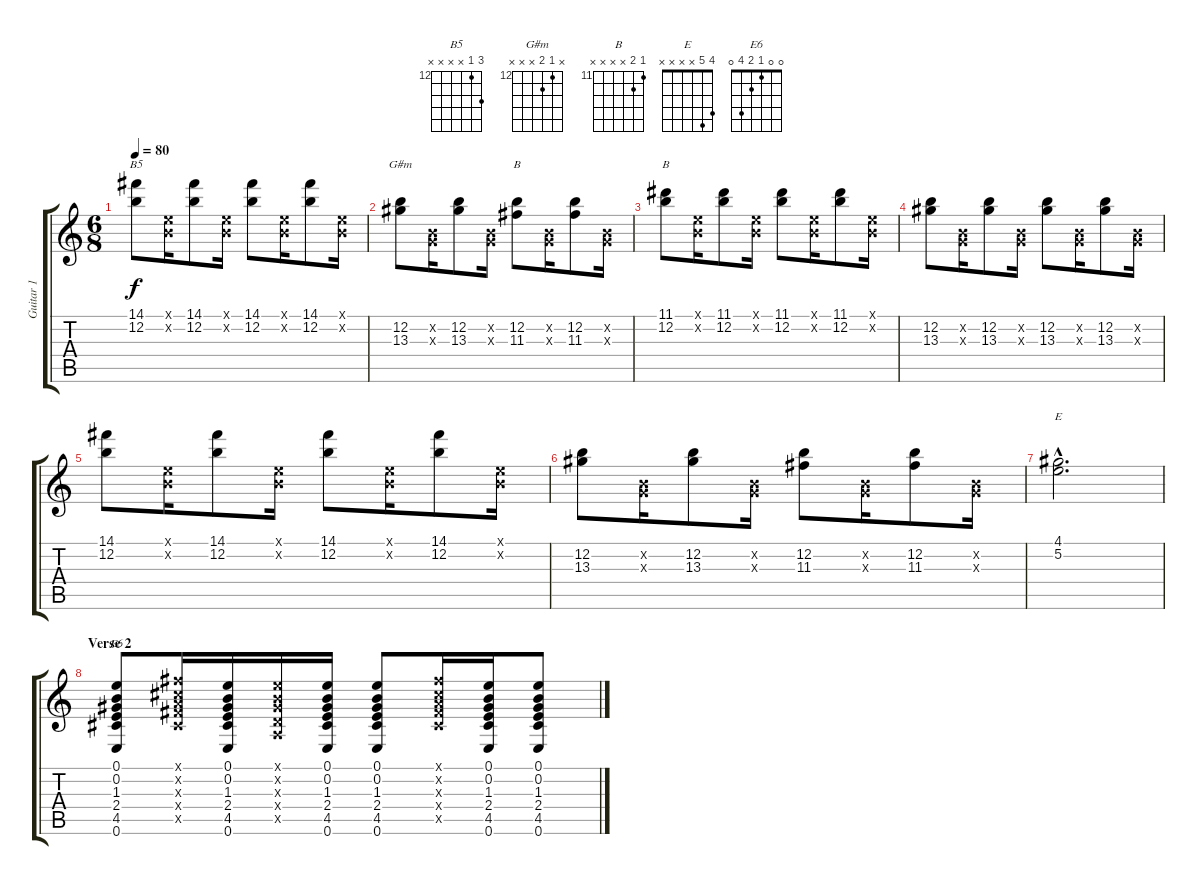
\track ("Guitar 1" "Guitar 1") {instrument acousticguitarnylon}
\staff {score tabs}
\tuning (E4 B3 G3 D3 A2 E2) {hide}
\chord ("B5" 14 12 x x x x) {firstfret 12}
\chord ("G#m" x 12 13 x x x) {firstfret 12}
\chord ("B" x 12 11 x x x) {firstfret 11}
\chord ("B" 11 12 x x x x) {firstfret 11}
\chord ("E" 4 5 x x x x)
\chord ("E6" 0 0 1 2 4 0)
\ts (6 8)
\tempo 80
\clef g2
\ks c
(14.1 12.2).8{ch "B5" dy f} (0.1{x} 0.2{x}).16 (14.1 12.2).8 (0.1{x} 0.2{x}).16 (14.1 12.2).8 (0.1{x} 0.2{x}).16 (14.1 12.2).8 (0.1{x} 0.2{x}).16 |
(12.2 13.3).8{ch "G#m"} (0.2{x} 0.3{x}).16 (12.2 13.3).8 (0.2{x} 0.3{x}).16 (12.2 11.3).8{ch "B"} (0.2{x} 0.3{x}).16 (12.2 11.3).8 (0.2{x} 0.3{x}).16 |
(11.1 12.2).8{ch "B"} (0.1{x} 0.2{x}).16 (11.1 12.2).8 (0.1{x} 0.2{x}).16 (11.1 12.2).8 (0.1{x} 0.2{x}).16 (11.1 12.2).8 (0.1{x} 0.2{x}).16 |
(12.2 13.3).8 (0.2{x} 0.3{x}).16 (12.2 13.3).8 (0.2{x} 0.3{x}).16 (12.2 13.3).8 (0.2{x} 0.3{x}).16 (12.2 13.3).8 (0.2{x} 0.3{x}).16 |
(14.1 12.2).8 (0.1{x} 0.2{x}).16 (14.1 12.2).8 (0.1{x} 0.2{x}).16 (14.1 12.2).8 (0.1{x} 0.2{x}).16 (14.1 12.2).8 (0.1{x} 0.2{x}).16 |
(12.2 13.3).8 (0.2{x} 0.3{x}).16 (12.2 13.3).8 (0.2{x} 0.3{x}).16 (12.2 11.3).8 (0.2{x} 0.3{x}).16 (12.2 11.3).8 (0.2{x} 0.3{x}).16 |
(4.1{hac} 5.2{hac}).2{d ch "E"} |
\section ("" "Verse 2")
(0.1 0.2 1.3 2.4 4.5 0.6).8{ch "E6"} (2.1{x} 2.2{x} 2.3{x} 4.4{x} 4.5{x}).16 (0.1 0.2 1.3 2.4 4.5 0.6).16 (0.1{x} 0.2{x} 1.3{x} 0.4{x} 0.5{x}).16 (0.1 0.2 1.3 2.4 4.5 0.6).16 (0.1 0.2 1.3 2.4 4.5 0.6).8 (2.1{x} 2.2{x} 2.3{x} 4.4{x} 4.5{x}).16 (0.1 0.2 1.3 2.4 4.5 0.6).16 (0.1 0.2 1.3 2.4 4.5 0.6).8
